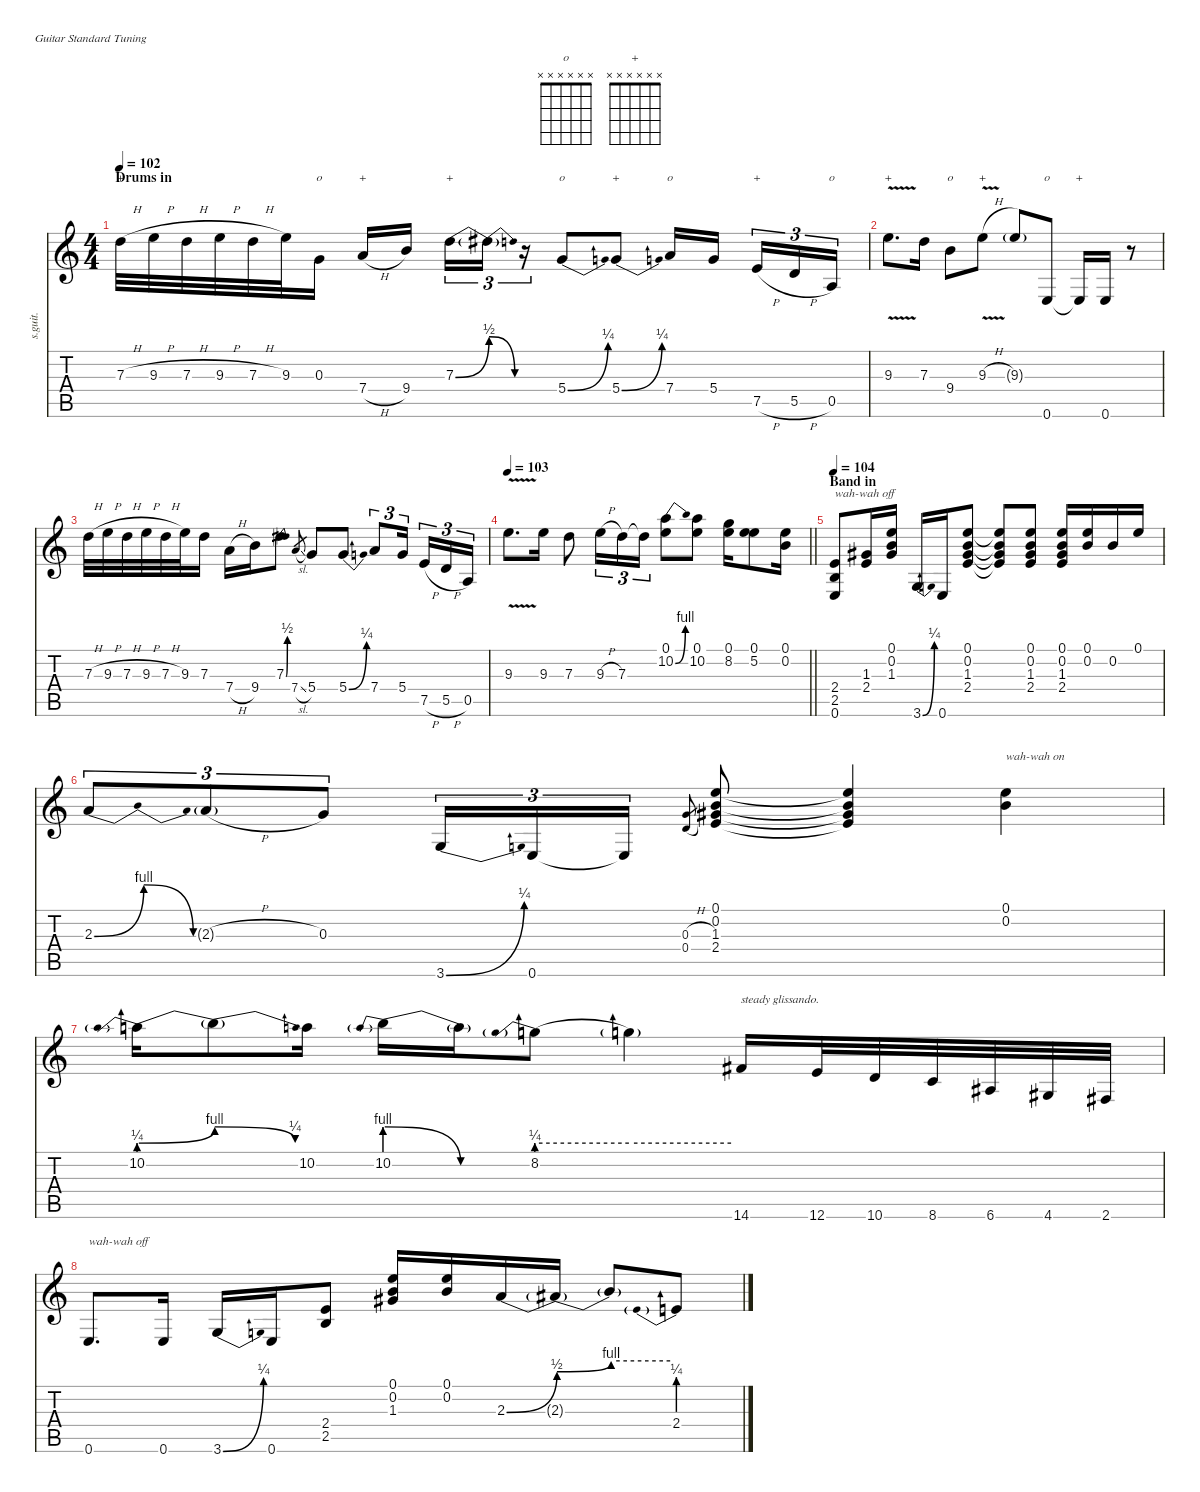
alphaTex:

\defaultSystemsLayout 4
\hideDynamics
\bracketExtendMode nobrackets
\otherSystemsTrackNameOrientation horizontal
\track ("Guitar (Jimi Hendrix)" "s.guit.") {instrument acousticguitarsteel}
\staff {score tabs}
\tuning (E4 B3 G3 D3 A2 E2)
\chord ("o" x x x x x x)
\chord ("+" x x x x x x)
\ts (4 4)
\section ("" "Drums in")
\tempo 102
\clef g2
\ks c
7.3{h}.32{ch "+" dy ff beam Down} 9.3{h}.32{beam Down} 7.3{h}.32{dy f beam Down} 9.3{h}.32{dy mf beam Down} 7.3{h}.32{beam Down} 9.3.32{dy mp beam Down} 0.3.16{ch "o" dy f beam Down} 7.4{h}.16{ch "+" beam Up} 9.4.16{beam Up} 7.3{be (bend 0 0 60 2)}.16{tu (3 2) ch "+" beam Down} 7.3{be (release 0 2 60 0) t}.16{tu (3 2) beam Down} r.16{tu (3 2) beam Down} 5.4{be (bend 0 0 30 1)}.8{ch "o" beam Up} 5.4{be (bend 0 0 30 1)}.8{ch "+" beam Up} 7.4.16{ch "o" beam Up} 5.4.16{beam Up} 7.5{h}.16{tu (3 2) ch "+" beam Up} 5.5{h}.16{tu (3 2) beam Up} 0.5.16{tu (3 2) ch "o" beam Up} |
9.3{v}.8{d ch "+" dy ff beam Down} 7.3.16{dy f beam Down} 9.4.8{ch "o" beam Down} 9.3{v h}.8{ch "+" beam Down} 9.3{g}.8{beam Up} 0.6.8{ch "o" beam Up} 0.6{t}.16{ch "+" beam Up} 0.6.16{beam Up} r.8{beam Up} |
7.3{h}.32{dy ff beam Down} 9.3{h}.32{dy f beam Down} 7.3{h}.32{beam Down} 9.3{h}.32{dy mf beam Down} 7.3{h}.32{beam Down} 9.3.32{dy mp beam Down} 7.3.16{dy f beam Down} 7.4{h}.16{beam Down} 9.4.16{beam Down} 7.3{be (bend 0 0 30 2)}.8{beam Down} 7.4{sl}.8{gr dy mp beam Up} 5.4.8{dy f beam Up} 5.4{be (bend 0 0 30 1)}.8{beam Up} 7.4.8{tu (3 2) beam Up} 5.4.16{tu (3 2) beam Up} 7.5{h}.16{tu (3 2) beam Up} 5.5{h}.16{tu (3 2) beam Up} 0.5.16{tu (3 2) beam Up} |
\tempo 103
\barLineRight lightlight
9.3{v}.8{d dy ff beam Down} 9.3.16{dy f beam Down} 7.3.8{beam Down} 9.3{h}.16{tu (3 2) beam Down} 7.3.16{tu (3 2) beam Down} 7.3{t}.16{tu (3 2) beam Down} (0.1 10.2{be (bend 0 0 30 4)}).8{dy ff beam Down} (0.1 10.2).8{beam Down} (0.1 8.2).16{beam Down} (0.1 5.2).8{beam Down} (0.1 0.2).16{dy f beam Down} |
\section ("" "Band in")
\tempo 104
(2.4 2.5 0.6).8{txt "wah-wah off" dy ff beam Up} (1.3{acc #} 2.4).16{dy f beam Up} (0.1 0.2 1.3{acc #}).16{beam Up} 3.6{be (bend 0 0 30 1)}.16{beam Up} 0.6.16{dy mf beam Up} (0.1 0.2 1.3{acc #} 2.4).8{dy ff beam Up} (0.1{t} 0.2{t} 1.3{t acc #} 2.4{t}).8{dy f beam Up} (0.1 0.2 1.3{acc #} 2.4).8{beam Up} (0.1 0.2 1.3{acc #} 2.4).16{beam Up} (0.1 0.2).16{beam Up} 0.2.16{beam Up} 0.1.16{beam Up} |
2.3{be (bendrelease 0 0 15 4 30 4 60 0)}.8{tu (3 2) dy ff beam Up} 2.3{h g}.8{tu (3 2) dy f beam Up} 0.3.8{tu (3 2) beam Up} 3.6{be (bend 0 0 30 1)}.16{tu (3 2) beam Up} 0.6.16{tu (3 2) dy mf beam Up} 0.6{t}.16{tu (3 2) dy f beam Up} (0.3{h} 0.4{h}).8{gr dy mf beam Up} (0.1 0.2 1.3{acc #} 2.4).8{dy ff beam Up} (0.1{t} 0.2{t} 1.3{t acc #} 2.4{t}).4{dy f beam Up} (0.1 0.2).4{txt "wah-wah on" dy ff beam Down} |
10.2{be (prebendbend 0 1 60 4)}.16{beam Down} 10.2{be (release 0 4 60 1) t}.8{dy f beam Down} 10.2.16{beam Down} 10.2{be (prebendrelease 0 4 60 0)}.16{beam Down} 10.2{be (hold 0 0 60 0) t}.16{beam Down} 8.2{be (prebend 0 1 60 1)}.8{dy ff beam Down} 8.2{be (hold 0 1 60 1) t}.4{dy f beam Down} 14.6{acc #}.16{txt "steady glissando." dy ff beam Up} 12.6.32{dy f beam Up} 10.6.32{beam Up} 8.6.32{beam Up} 6.6{acc #}.32{beam Up} 4.6{acc #}.32{beam Up} 2.6{acc #}.32{beam Up} |
0.6.8{d txt "wah-wah off" dy ff beam Up} 0.6.16{dy f beam Up} 3.6{be (bend 0 0 30 1)}.16{beam Up} 0.6.16{dy mf beam Up} (2.4 2.5).8{dy ff beam Up} (0.1 0.2 1.3{acc #}).16{dy f beam Up} (0.1 0.2).16{beam Up} 2.3{be (bend 0 0 60 2)}.16{beam Up} 2.3{be (bend 0 2 60 4) t}.16{beam Up} 2.3{be (hold 0 4 60 4) t}.8{beam Up} 2.4{be (prebend 0 1 60 1)}.8{dy mf beam Up}
